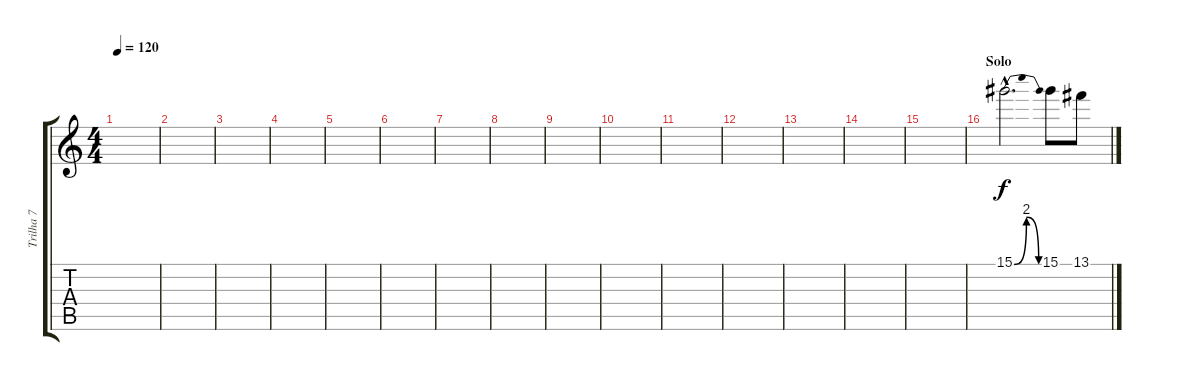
\track ("Trilha 7" "Trilha 7") {instrument distortionguitar}
\staff {score tabs}
\tuning (F4 C4 Ab3 Eb3 Bb2 F2) {hide}
\ts (4 4)
\tempo 120
\clef g2
\ks c
|
|
|
|
|
|
|
|
|
|
|
|
|
|
|
\section ("" "Solo")
15.1{be (bendrelease 0 0 30 8 30 8 60 0) hac}.2{d instrument violin} 15.1.8 13.1.8
